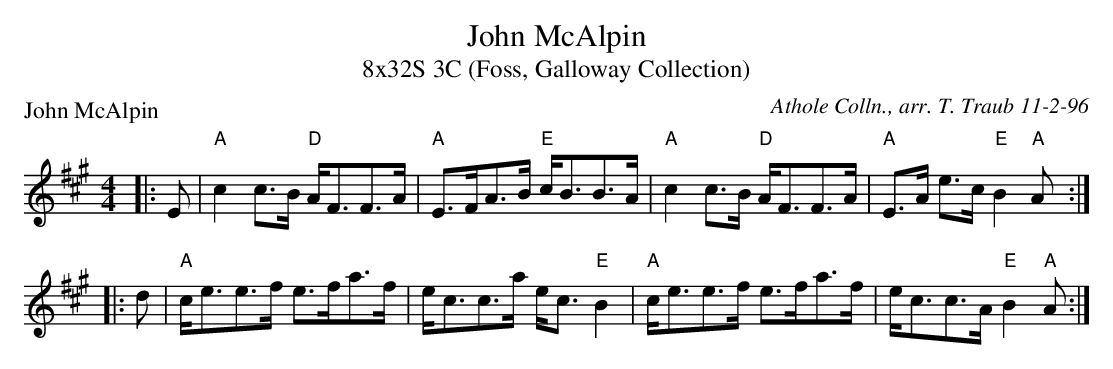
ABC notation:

X:1
T: John McAlpin
T: 8x32S 3C (Foss, Galloway Collection)
P: John McAlpin
C: Athole Colln., arr. T. Traub 11-2-96
M: 4/4
L: 1/8
K: A
|: E|"A"c2 c>B "D"A<FF>A|"A"E>FA>B "E"c<BB>A|"A"c2 c>B "D"A<FF>A|"A"E>A e>c "E"B2 "A"A :|
|: d|"A"c<ee>f e>fa>f|e<cc>a e<c "E"B2|"A"c<ee>f e>fa>f|e<cc>A "E"B2 "A"A :|
